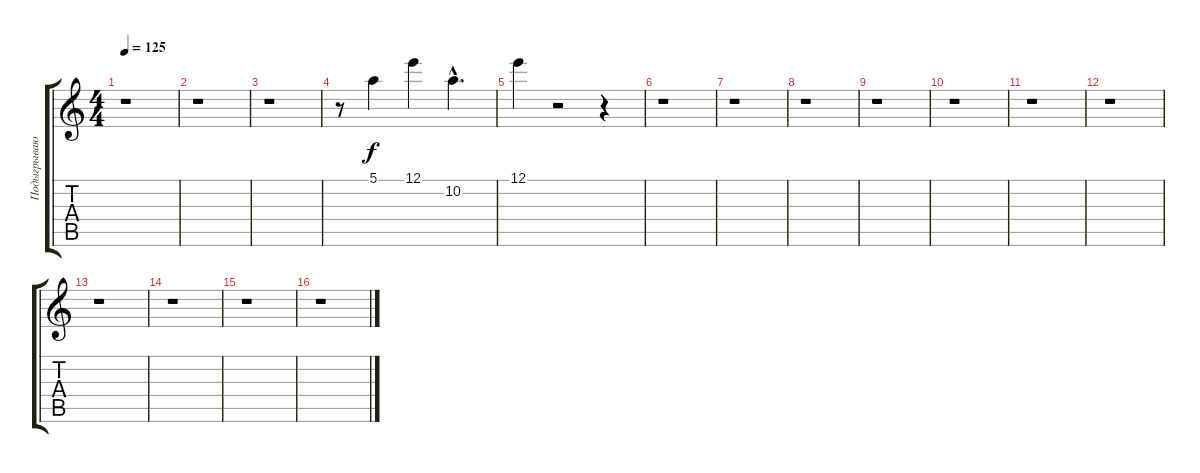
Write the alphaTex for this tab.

\track ("Подыгрывающая гитара2" "Подыгрываю") {instrument electricguitarclean}
\staff {score tabs}
\tuning (E4 B3 G3 D3 A2 E2) {hide}
\ts (4 4)
\tempo 125
\clef g2
\ks c
r.1{dy f} |
r.1 |
r.1 |
r.8 5.1.4 12.1.4 10.2{hac}.4{d} |
12.1.4 r.2 r.4 |
r.1 |
r.1 |
r.1 |
r.1 |
r.1 |
r.1 |
r.1 |
r.1 |
r.1 |
r.1 |
r.1
